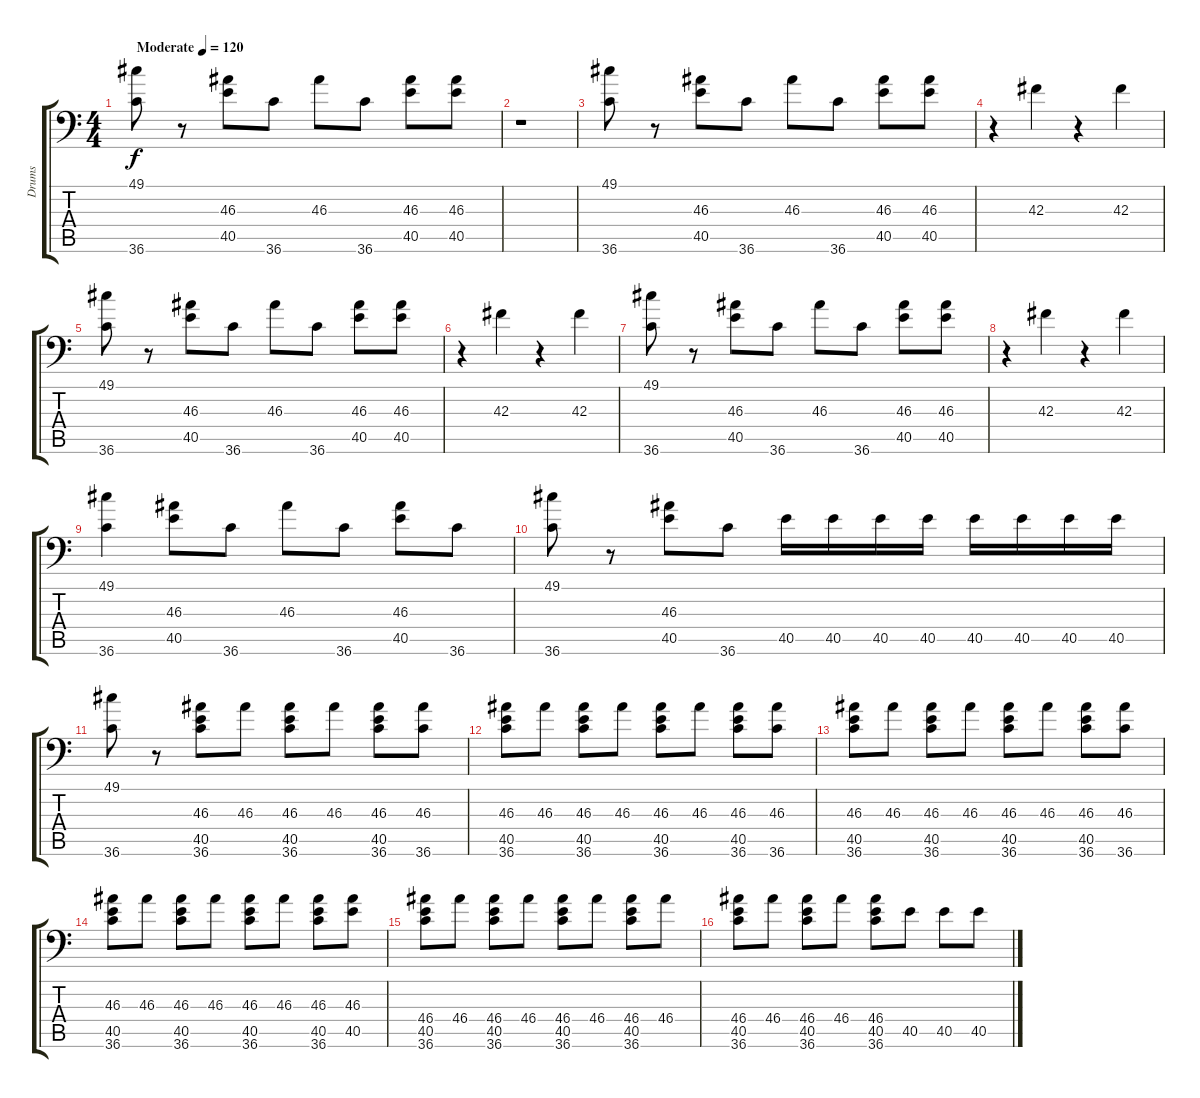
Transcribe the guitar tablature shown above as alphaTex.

\track ("Drums" "Drums") {instrument acousticgrandpiano}
\staff {score tabs}
\tuning (C-1 C-1 C-1 C-1 C-1 C-1) {hide}
\ts (4 4)
\tempo (120 "Moderate")
\clef f4
\ks c
(49.1 36.6).8{dy f instrument acousticgrandpiano} r.8 (46.3 40.5).8 36.6.8 46.3.8 36.6.8 (46.3 40.5).8 (46.3 40.5).8 |
r.1 |
(49.1 36.6).8 r.8 (46.3 40.5).8 36.6.8 46.3.8 36.6.8 (46.3 40.5).8 (46.3 40.5).8 |
r.4 42.3.4 r.4 42.3.4 |
(49.1 36.6).8 r.8 (46.3 40.5).8 36.6.8 46.3.8 36.6.8 (46.3 40.5).8 (46.3 40.5).8 |
r.4 42.3.4 r.4 42.3.4 |
(49.1 36.6).8 r.8 (46.3 40.5).8 36.6.8 46.3.8 36.6.8 (46.3 40.5).8 (46.3 40.5).8 |
r.4 42.3.4 r.4 42.3.4 |
(49.1 36.6).4 (46.3 40.5).8 36.6.8 46.3.8 36.6.8 (46.3 40.5).8 36.6.8 |
(49.1 36.6).8 r.8 (46.3 40.5).8 36.6.8 40.5.16 40.5.16 40.5.16 40.5.16 40.5.16 40.5.16 40.5.16 40.5.16 |
(49.1 36.6).8 r.8 (46.3 40.5 36.6).8 46.3.8 (46.3 40.5 36.6).8 46.3.8 (46.3 40.5 36.6).8 (46.3 36.6).8 |
(46.3 40.5 36.6).8 46.3.8 (46.3 40.5 36.6).8 46.3.8 (46.3 40.5 36.6).8 46.3.8 (46.3 40.5 36.6).8 (46.3 36.6).8 |
(46.3 40.5 36.6).8 46.3.8 (46.3 40.5 36.6).8 46.3.8 (46.3 40.5 36.6).8 46.3.8 (46.3 40.5 36.6).8 (46.3 36.6).8 |
(46.3 40.5 36.6).8 46.3.8 (46.3 40.5 36.6).8 46.3.8 (46.3 40.5 36.6).8 46.3.8 (46.3 40.5 36.6).8 (46.3 40.5).8 |
(46.4 40.5 36.6).8 46.4.8 (46.4 40.5 36.6).8 46.4.8 (46.4 40.5 36.6).8 46.4.8 (46.4 40.5 36.6).8 46.4.8 |
(46.4 40.5 36.6).8 46.4.8 (46.4 40.5 36.6).8 46.4.8 (46.4 40.5 36.6).8 40.5.8 40.5.8 40.5.8
